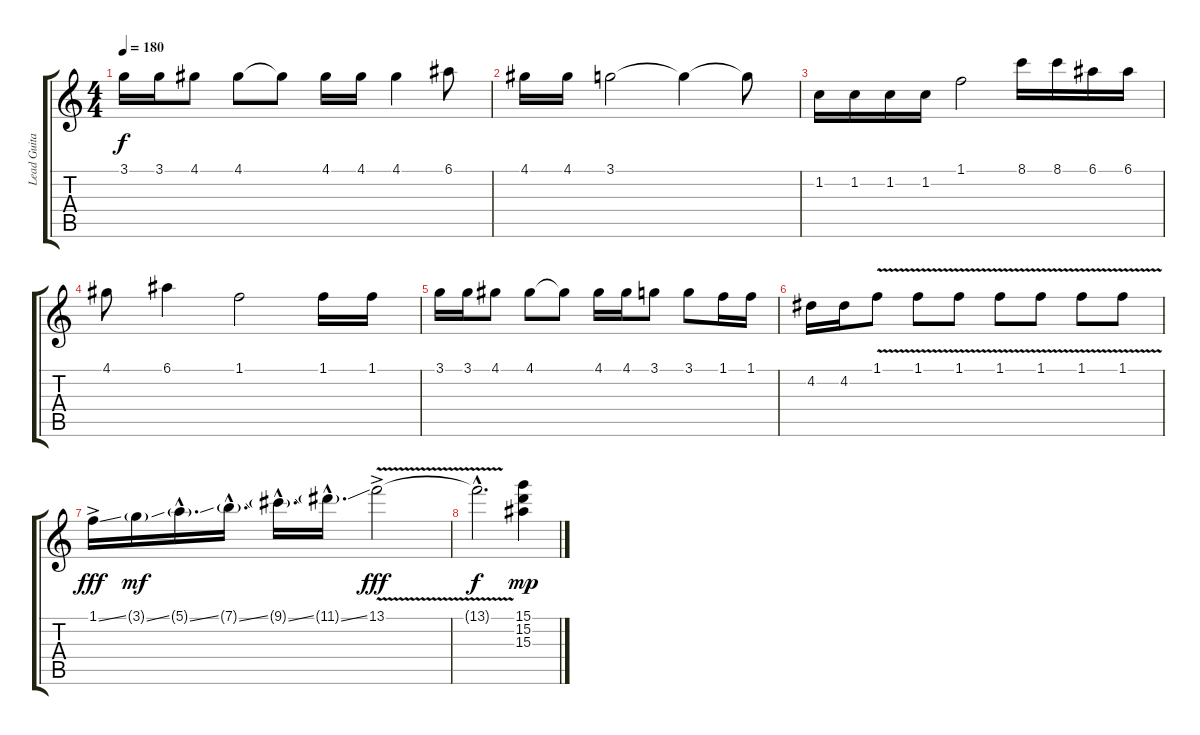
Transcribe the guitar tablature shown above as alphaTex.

\track ("Lead Guitar" "Lead Guita") {instrument distortionguitar}
\staff {score tabs}
\tuning (E4 B3 G3 D3 A2 E2) {hide}
\ts (4 4)
\tempo 180
\clef g2
\ks c
3.1.16{dy f} 3.1.16 4.1.8 4.1.8 4.1{t}.8 4.1.16 4.1.16 4.1.4 6.1.8 |
4.1.16 4.1.16 3.1.2 3.1{t}.4 3.1{t}.8 |
1.2.16 1.2.16 1.2.16 1.2.16 1.1.2 8.1.16 8.1.16 6.1.16 6.1.16 |
4.1.8 6.1.4 1.1.2 1.1.16 1.1.16 |
3.1.16 3.1.16 4.1.8 4.1.8 4.1{t}.8 4.1.16 4.1.16 3.1.8 3.1.8 1.1.16 1.1.16 |
4.2.16 4.2.16 1.1{v}.8 1.1{v}.8 1.1{v}.8 1.1{v}.8 1.1{v}.8 1.1{v}.8 1.1{v}.8 |
1.1{ss ac}.16{dy fff} 3.1{ss g}.16{dy mf} 5.1{ss g hac}.16{d} 7.1{ss g hac}.16{d} 9.1{ss g hac}.16{d} 11.1{ss g hac}.16{d} 13.1{v ac}.2{dy fff} |
13.1{hac t}.2{d dy f} (15.1 15.2 15.3).4{dy mp}
